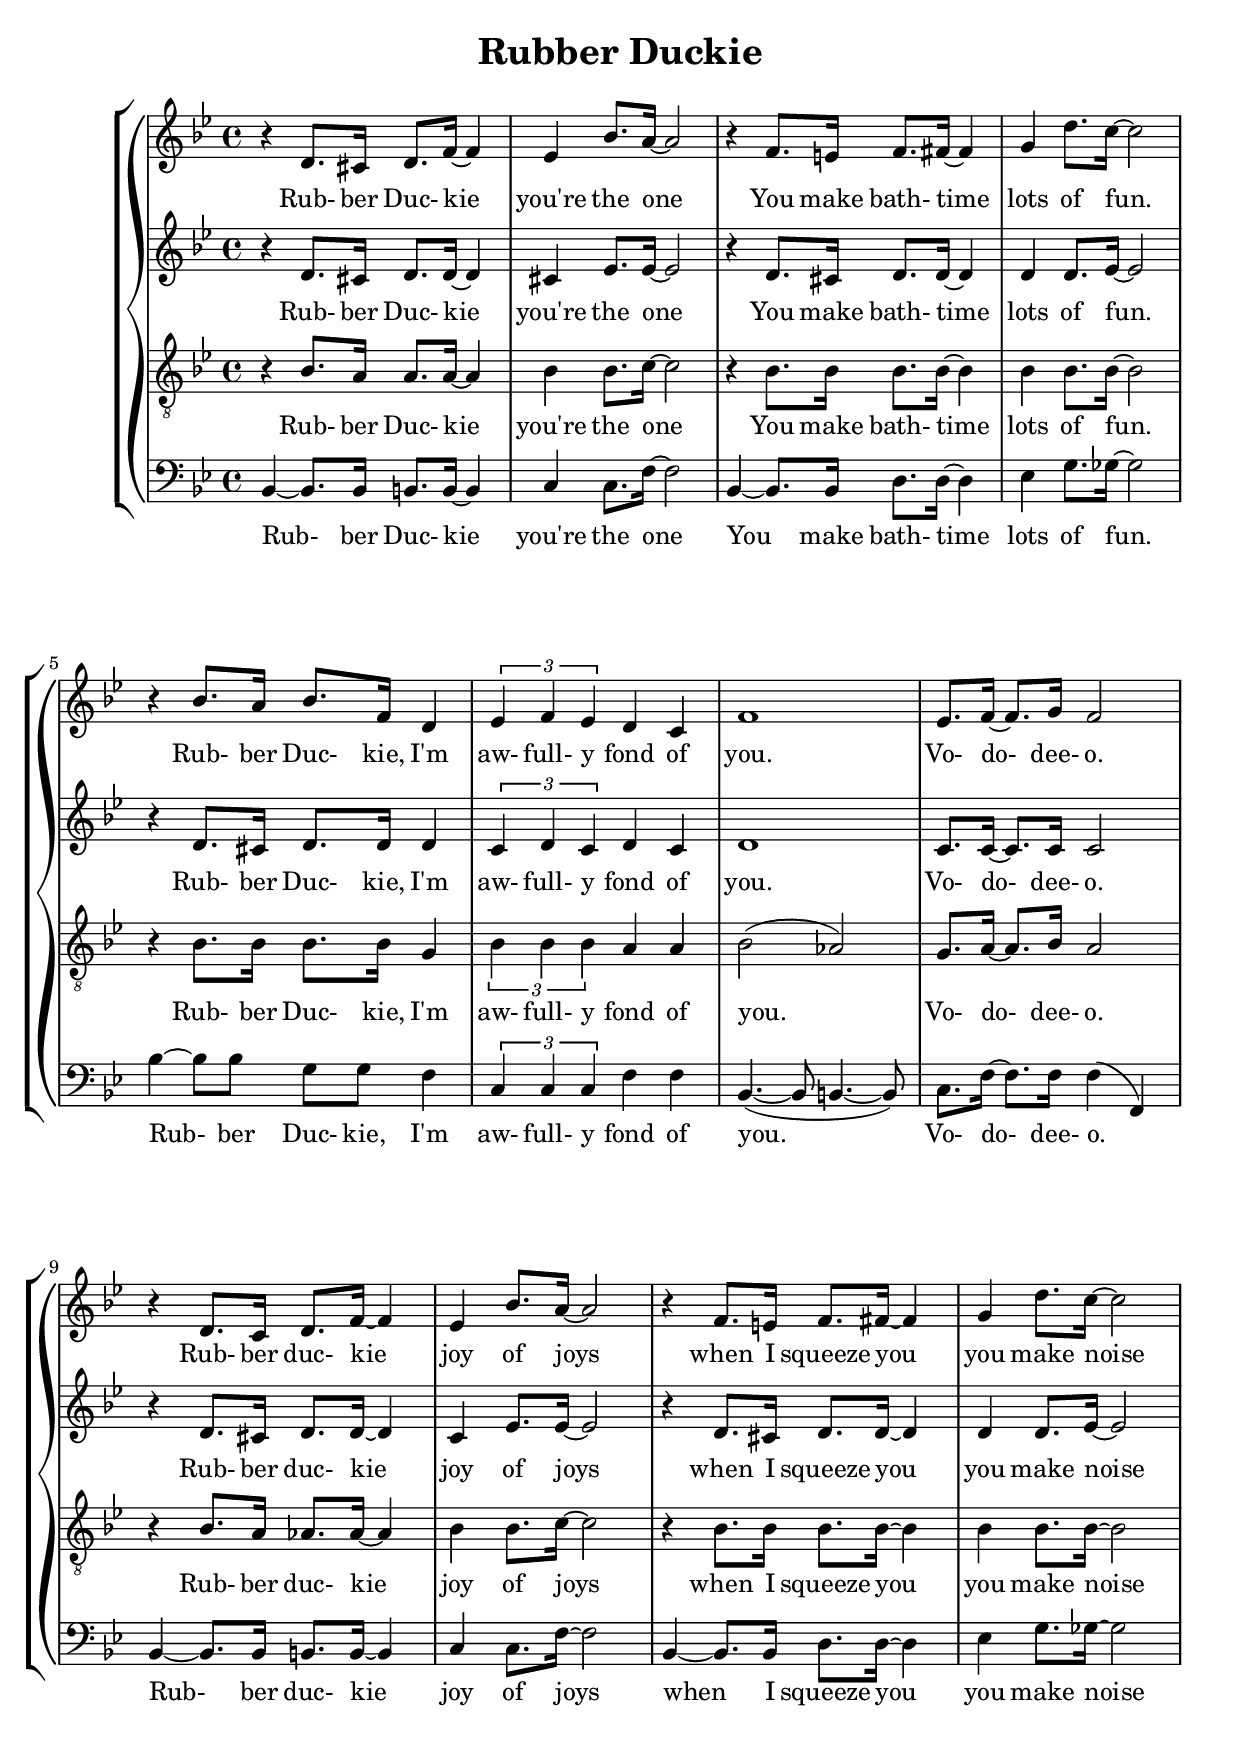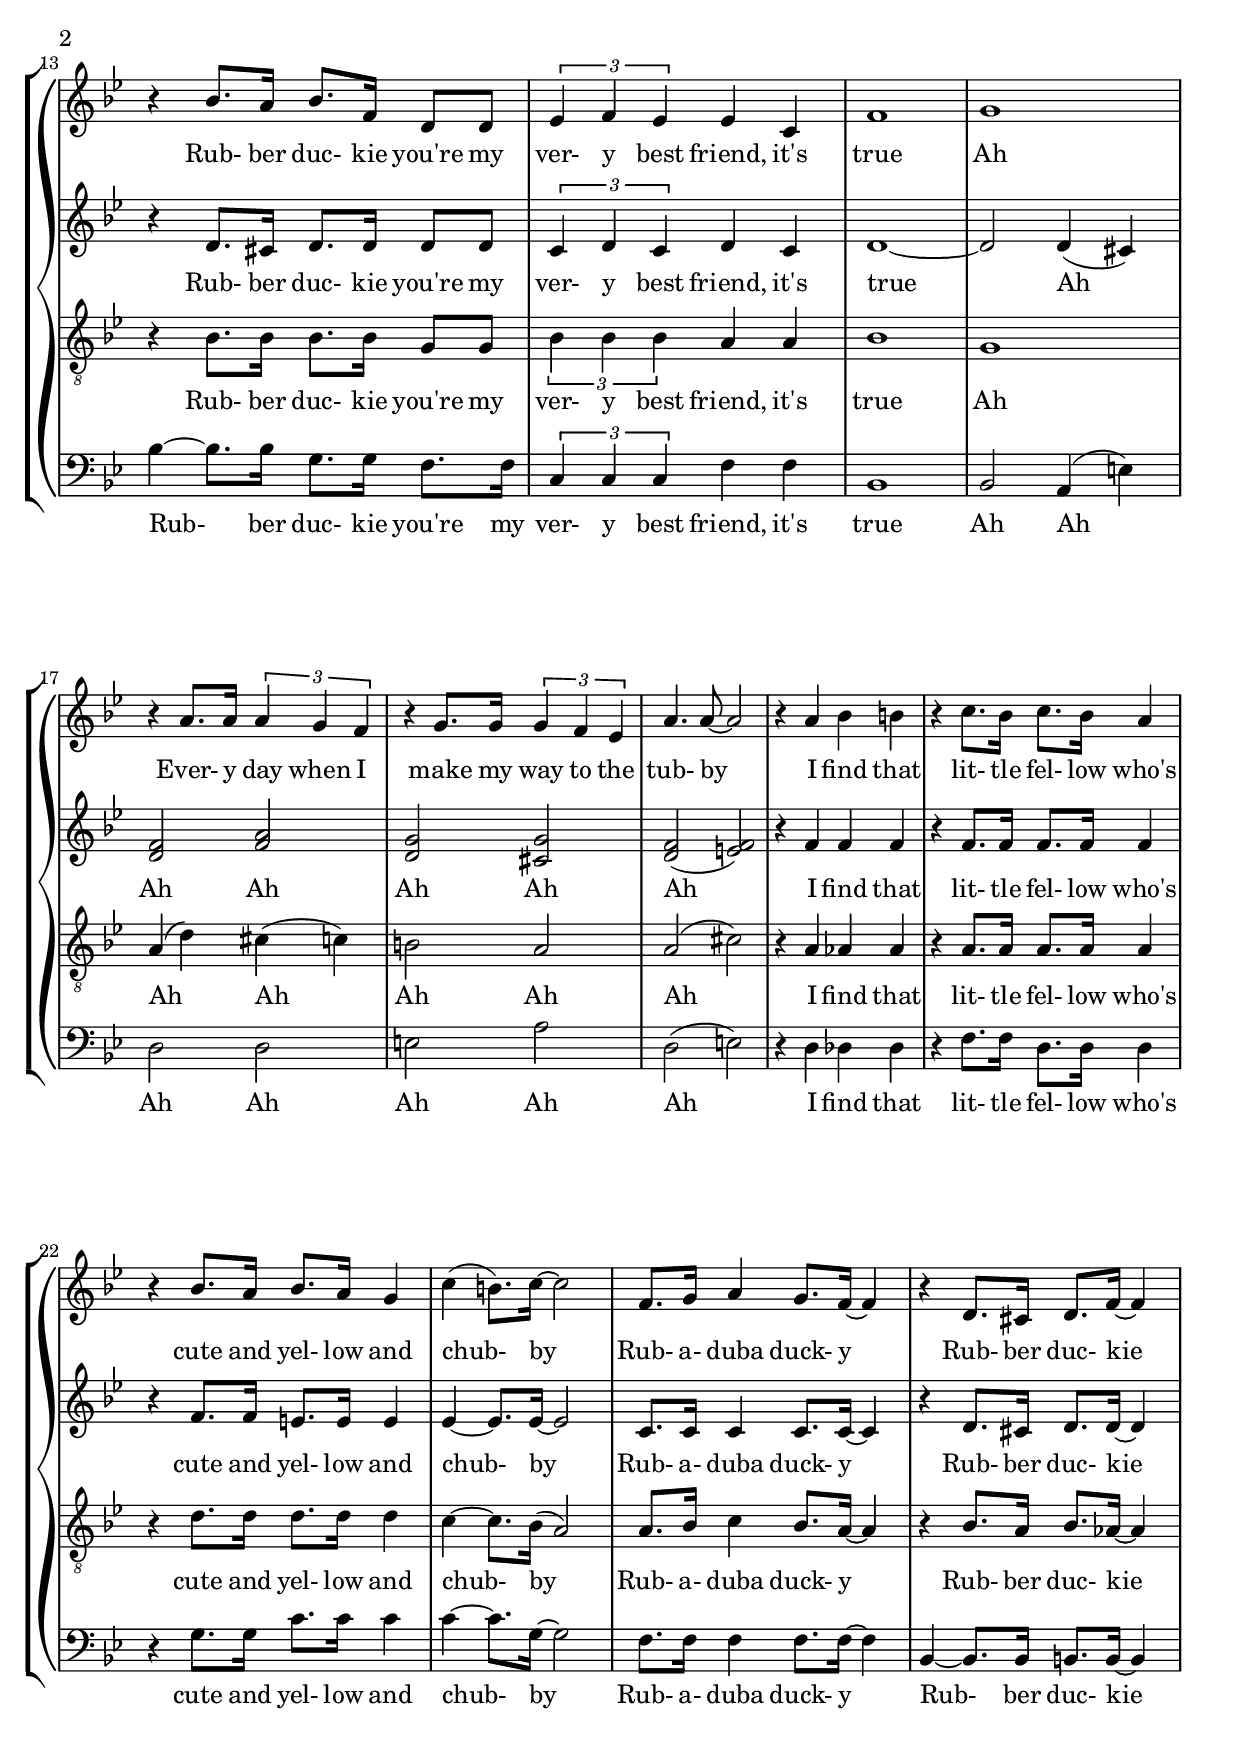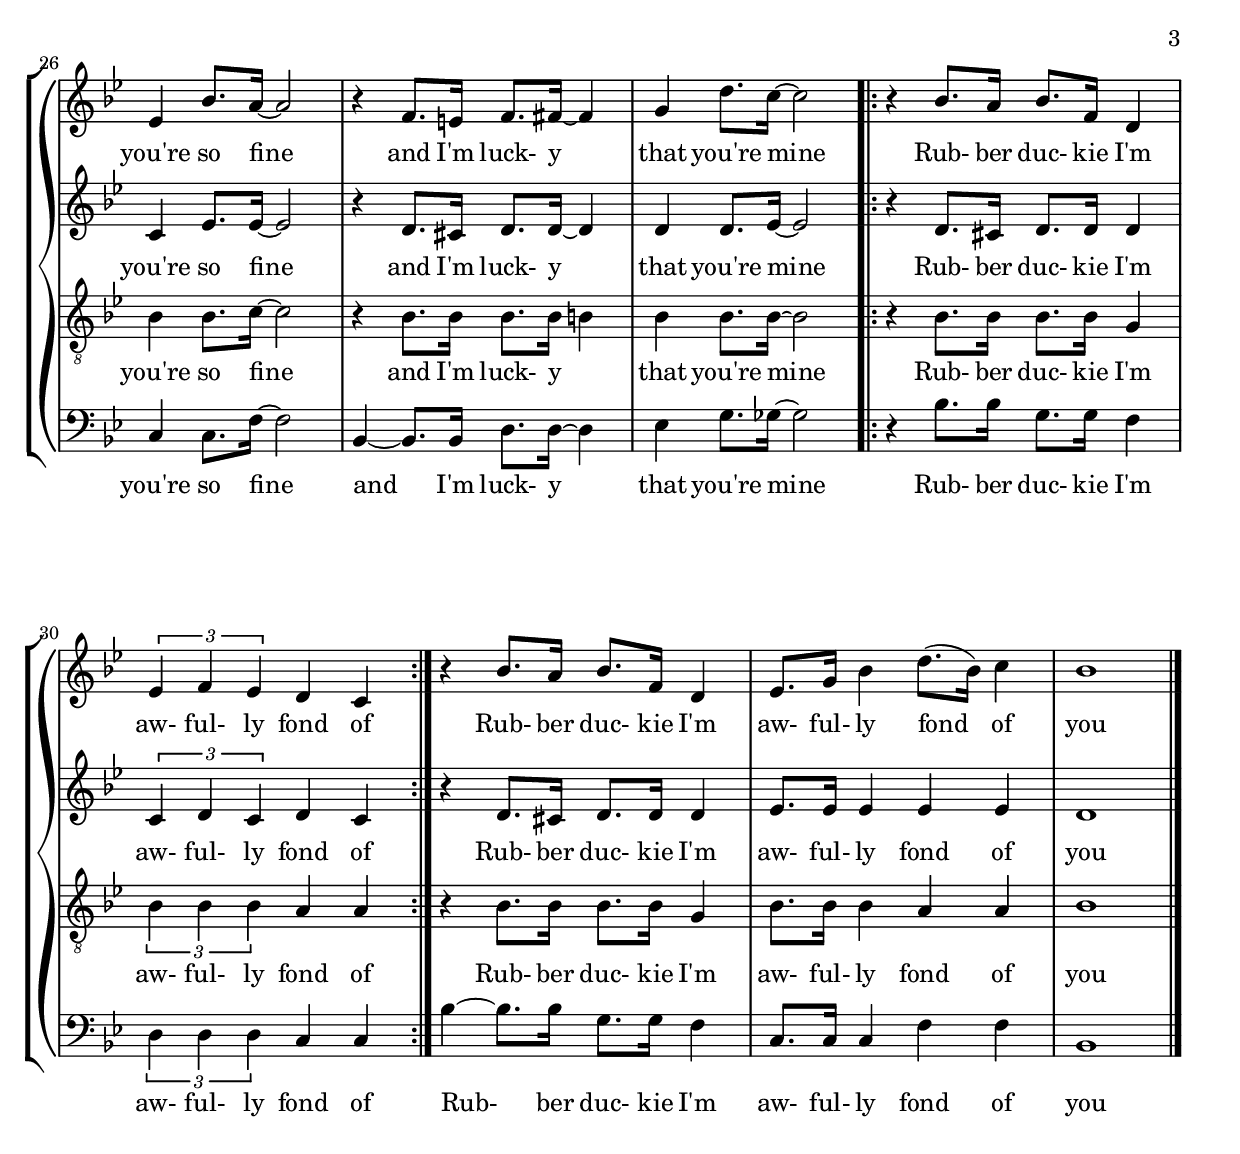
\version "2.18.2"

SopranoLyrics = \lyricmode {
  Rub- ber Duc- kie you're the one
  You make bath- time lots of fun.
  Rub- ber Duc- kie, I'm aw- full- y fond of you.
  Vo- do- dee- o.
  Rub- ber duc- kie joy of joys
  when I squeeze you you make noise
  Rub- ber duc- kie you're my ver- y best friend, it's true
  Ah Ever- y day when I make my way to the tub- by
  I find that lit- tle fel- low who's cute and yel- low and chub- by
  Rub- a- duba duck- y
  Rub- ber duc- kie you're so fine
  and I'm luck- y that you're mine
  Rub- ber duc- kie I'm aw- ful- ly fond of
  Rub- ber duc- kie I'm aw- ful- ly fond of you
}  

AltoLyrics = \lyricmode {
  Rub- ber Duc- kie you're the one
  You make bath- time lots of fun.
  Rub- ber Duc- kie, I'm aw- full- y fond of you.
  Vo- do- dee- o.
  Rub- ber duc- kie joy of joys
  when I squeeze you you make noise
  Rub- ber duc- kie you're my ver- y best friend, it's true
  Ah Ah Ah Ah Ah Ah
  I find that lit- tle fel- low who's cute and yel- low and chub- by
  Rub- a- duba duck- y
  Rub- ber duc- kie you're so fine
  and I'm luck- y that you're mine
  Rub- ber duc- kie I'm aw- ful- ly fond of
  Rub- ber duc- kie I'm aw- ful- ly fond of you
}  

TenorLyrics = \lyricmode {
  Rub- ber Duc- kie you're the one
  You make bath- time lots of fun.
  Rub- ber Duc- kie, I'm aw- full- y fond of you.
  Vo- do- dee- o.
  Rub- ber duc- kie joy of joys
  when I squeeze you you make noise
  Rub- ber duc- kie you're my ver- y best friend, it's true
  Ah Ah Ah Ah Ah Ah
  I find that lit- tle fel- low who's cute and yel- low and chub- by
  Rub- a- duba duck- y
  Rub- ber duc- kie you're so fine
  and I'm luck- y that you're mine
  Rub- ber duc- kie I'm aw- ful- ly fond of
  Rub- ber duc- kie I'm aw- ful- ly fond of you
}  

BassLyrics = \lyricmode {
  Rub- ber Duc- kie you're the one
  You make bath- time lots of fun.
  Rub- ber Duc- kie, I'm aw- full- y fond of you.
  Vo- do- dee- o.
  Rub- ber duc- kie joy of joys
  when I squeeze you you make noise
  Rub- ber duc- kie you're my ver- y best friend, it's true
  Ah Ah Ah Ah Ah Ah Ah
  I find that lit- tle fel- low who's cute and yel- low and chub- by
  Rub- a- duba duck- y
  Rub- ber duc- kie you're so fine
  and I'm luck- y that you're mine
  Rub- ber duc- kie I'm aw- ful- ly fond of
  Rub- ber duc- kie I'm aw- ful- ly fond of you
}  

tempotrack = {
  \key bes \major
  \time 4/4
}

SopranoMusic = \relative c' {
  \key bes \major
  \time 4/4
  r4 d8. cis16 d8. f16~f4
  ees4bes'8. a16~a2
  r4 f8. e16 f8. fis16~fis4
  g4 d'8. c16~c2
  r4 bes8. a16 bes8. f16 d4
  \times 2/3 {ees4 f ees} d4 c
  f1
  ees8. f16~f8. g16 f2
  r4 d8. c16 d8. f16~f4
  ees4 bes'8. a16~a2
  r4 f8. e16 f8. fis16~fis4
  g4 d'8.c16~c2
  r4 bes8. a16 bes8. f16 d8 d
  \times 2/3 {ees4 f ees} ees c
  f1
  g1
  r4 a8. a16 \times 2/3 {a4 g f}
  r4 g8. g16 \times 2/3 {g4 f ees}
  a4. a8~a2
  r4 a4 bes b
  r4 c8. bes16 c8. bes16 a4
  r4 bes8. a16 bes8. a16 g4
  c4(b8.) c16~c2
  f,8. g16 a4 g8. f16~f4
  r4 d8. cis16 d8. f16~f4
  ees4 bes'8. a16~a2
  r4 f8. e16 f8. fis16~fis4
  g4 d'8. c16~c2
  \repeat volta 2 {
    r4 bes8. a16 bes8. f16 d4
    \times 2/3 {ees4 f ees} d c
  }
  r4 bes'8. a16 bes8. f16 d4
  ees8. g16 bes4 d8.(bes16) c4
  bes1
  \bar "|."
}

AltoMusic = \relative c' {
  \key bes \major
  \time 4/4
  r4 d8. cis16 d8. d16~d4
  cis4 ees8. ees16~ees2
  r4 d8. cis16 d8. d16~d4
  d4 d8. ees16~ees2
  r4 d8. cis16 d8. d16 d4
  \times 2/3 {c4 d c} d c
  d1
  c8. c16~c8. c16 c2
  r4 d8. cis16 d8. d16~d4
  c4 ees8. ees16~ees2
  r4 d8. cis16 d8. d16~d4
  d4 d8. ees16~ees2
  r4 d8. cis16 d8. d16 d8 d
  \times 2/3 {c4 d c} d c
  d1~
  d2 d4(cis)
  <d f>2 <f a>
  <d g>2 <cis g'>
  <d f>2(<e f>)
  r4 f f f
  r4 f8. f16 f8. f16 f4
  r4 f8. f16 e8. e16 e4
  ees4~ees8. ees16~ees2
  c8. c16 c4 c8. c16~c4
  r4 d8. cis16 d8. d16~d4
  c4 ees8. ees16~ees2
  r4 d8. cis16 d8. d16~d4
  d4 d8. ees16~ees2
  \repeat volta 2 {
    r4 d8. cis16 d8. d16 d4
    \times 2/3 {c4 d c} d c
  }
  r4 d8. cis16 d8. d16 d4
  ees8. ees16 ees4 ees ees
  d1
  \bar "|."
}

TenorMusic = \relative c' {
  \key bes \major
  \time 4/4
  r4 bes8. a16 a8. a16~a4
  bes4 bes8. c16~c2
  r4 bes8. bes16 bes8. bes16~bes4
  bes4 bes8.bes16~bes2
  r4 bes8. bes16 bes8. bes16 g4
  \times 2/3 {bes4 bes bes} a a
  bes2(aes)
  g8. a16~a8. bes16 a2
  r4 bes8. a16 aes8. aes16~aes4
  bes4 bes8. c16~c2
  r4 bes8. bes16 bes8. bes16~bes4
  bes4 bes8. bes16~bes2
  r4 bes8. bes16 bes8. bes16 g8 g
  \times 2/3 {bes4 bes bes} a a
  bes1
  g1
  a4(d)cis(c)
  b2 a
  a2(cis)
  r4 a4 aes aes
  r4 a8. a16 a8. a16 a4
  r4 d8. d16 d8. d16 d4
  c4~c8. bes16(a2)
  a8. bes16 c4 bes8. a16~a4
  r4 bes8. a16 bes8. aes16~aes4
  bes4 bes8. c16~c2
  r4 bes8. bes16 bes8. bes16~b4
  bes4 bes8. bes16~bes2
  \repeat volta 2 {
    r4 bes8. bes16 bes8. bes16 g4
    \times 2/3 {bes4 bes bes} a a
  }
  r4 bes8. bes16 bes8. bes16 g4
  bes8. bes16 bes4 a a
  bes1
  \bar "|."
}

BassMusic = \relative c {
  \key bes \major
  \time 4/4
  bes4~bes8. bes16 b8. b16~b4
  c4 c8. f16~f2
  bes,4 ~ bes8. bes16 d8. d16~d4
  ees4 g8. ges16 ~ ges2
  bes4~bes8 bes g8 g f4
  \times 2/3 {c4 c c} f f
  bes,4.~( bes8 b4.~b8)
  c8. f16~f8. f16 f4(f,)
  bes4 ~ bes8. bes16 b8. b16~b4
  c4 c8. f16~f2
  bes,4~bes8. bes16 d8. d16~d4
  ees4 g8. ges16~ges2
  bes4~bes8. bes16 g8. g16 f8. f16
  \times 2/3 {c4 c c} f4 f
  bes,1
  bes2 a4(e')
  d2 d
  e2 a
  d,2(e)
  r4 d des des
  r4 f8. f16 d8. d16 d4
  r4 g8. g16 c8. c16 c4
  c4~c8. g16~g2
  f8. f16 f4 f8. f16~f4
  bes,4~bes8. bes16 b8. b16~b4
  c4 c8. f16~f2
  bes,4~bes8. bes16 d8. d16~d4
  ees4 g8. ges16~ges2
  \repeat volta 2 {
    r4 bes8. bes16 g8. g16 f4
    \times 2/3 {d4 d d} c4 c
  }
  bes'4~bes8. bes16 g8. g16 f4
  c8. c16 c4 f4 f
  bes,1
  \bar "|."
}

\header {
  title = "Rubber Duckie"
}
%\include "satb.ly"
\score {
  \context GrandStaff <<
    \context ChoirStaff <<
      \new Staff = sopranos { \SopranoMusic }
      \addlyrics \SopranoLyrics
      \new Staff = altos { \AltoMusic }
      \addlyrics \AltoLyrics
      \new Staff = tenors { \clef "treble_8" \TenorMusic }
      \addlyrics \TenorLyrics
      \new Staff = basses { \clef "bass" \BassMusic }
      \addlyrics \BassLyrics
    >>
    \context PianoStaff <<
    >>
  >>
}
